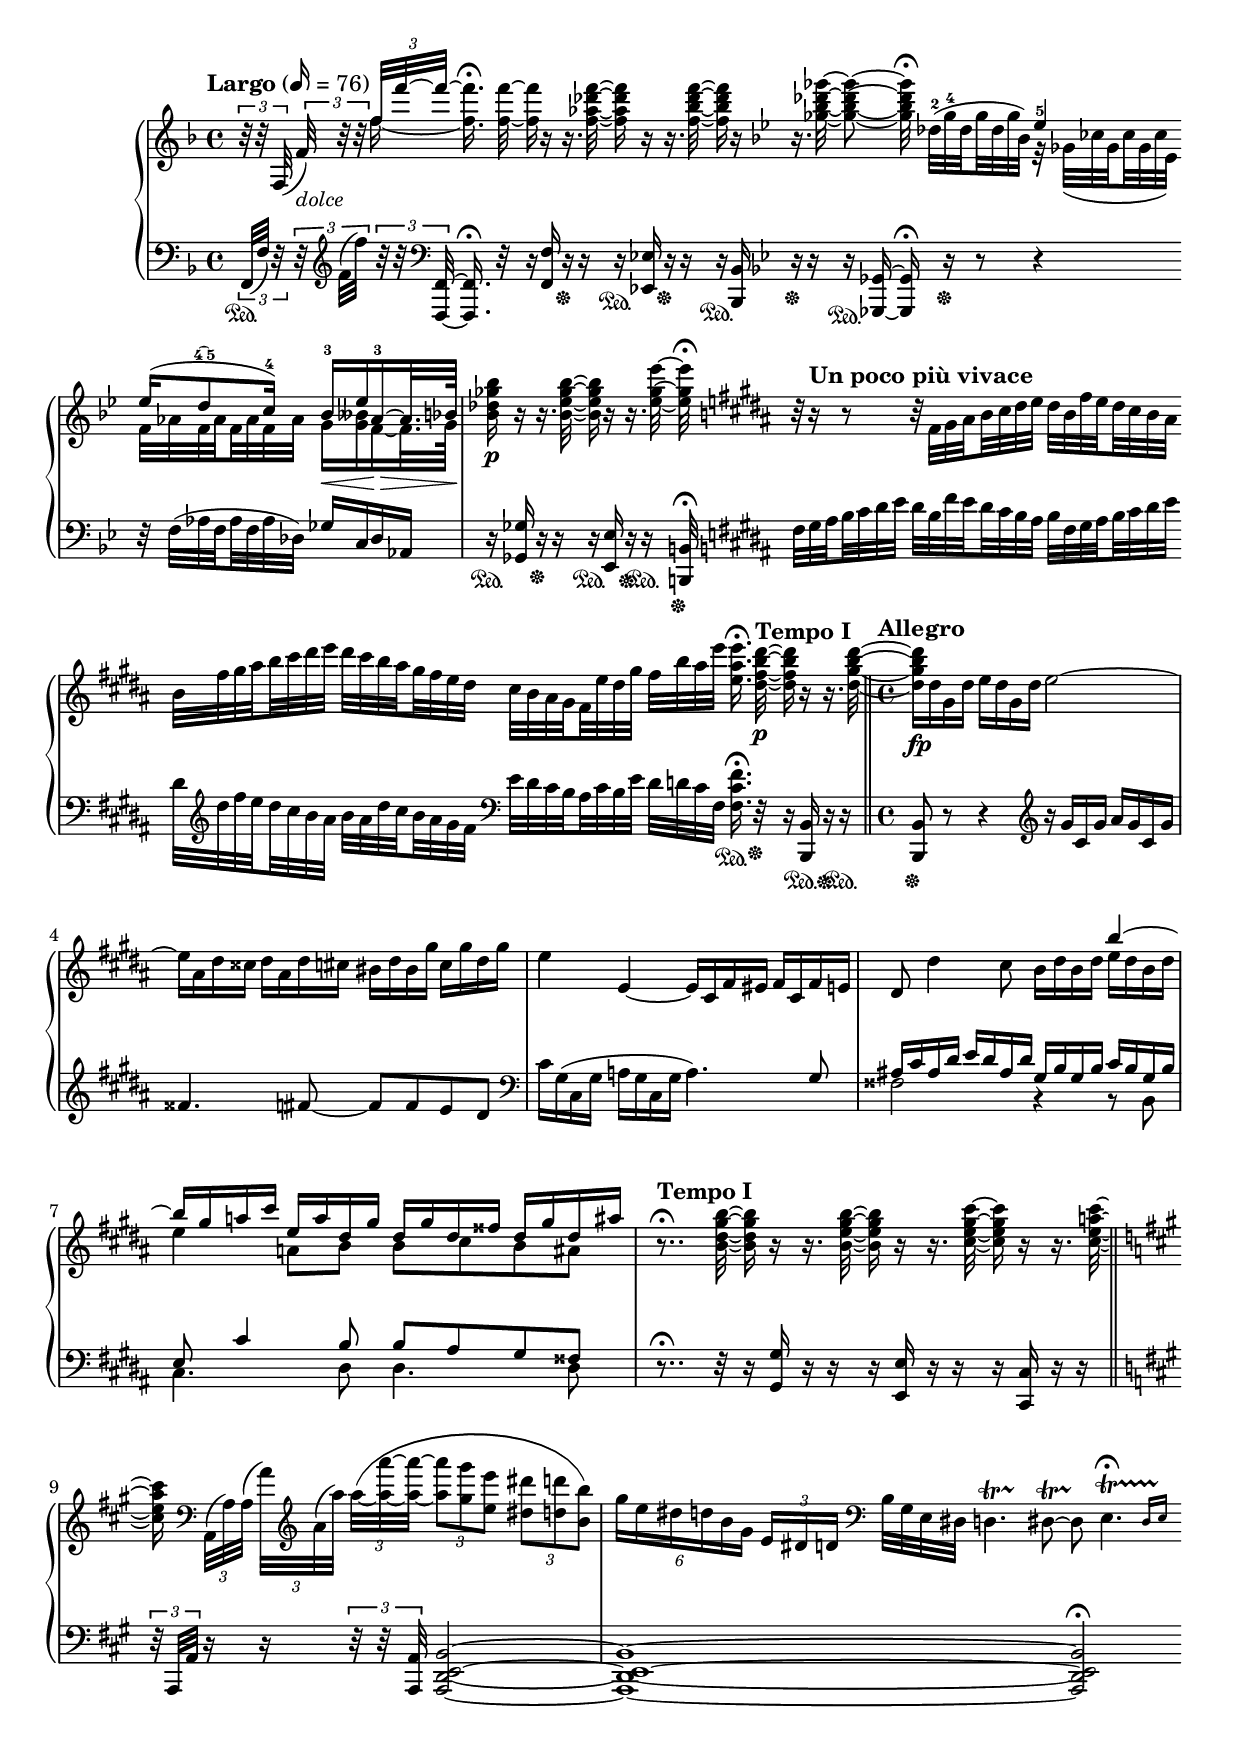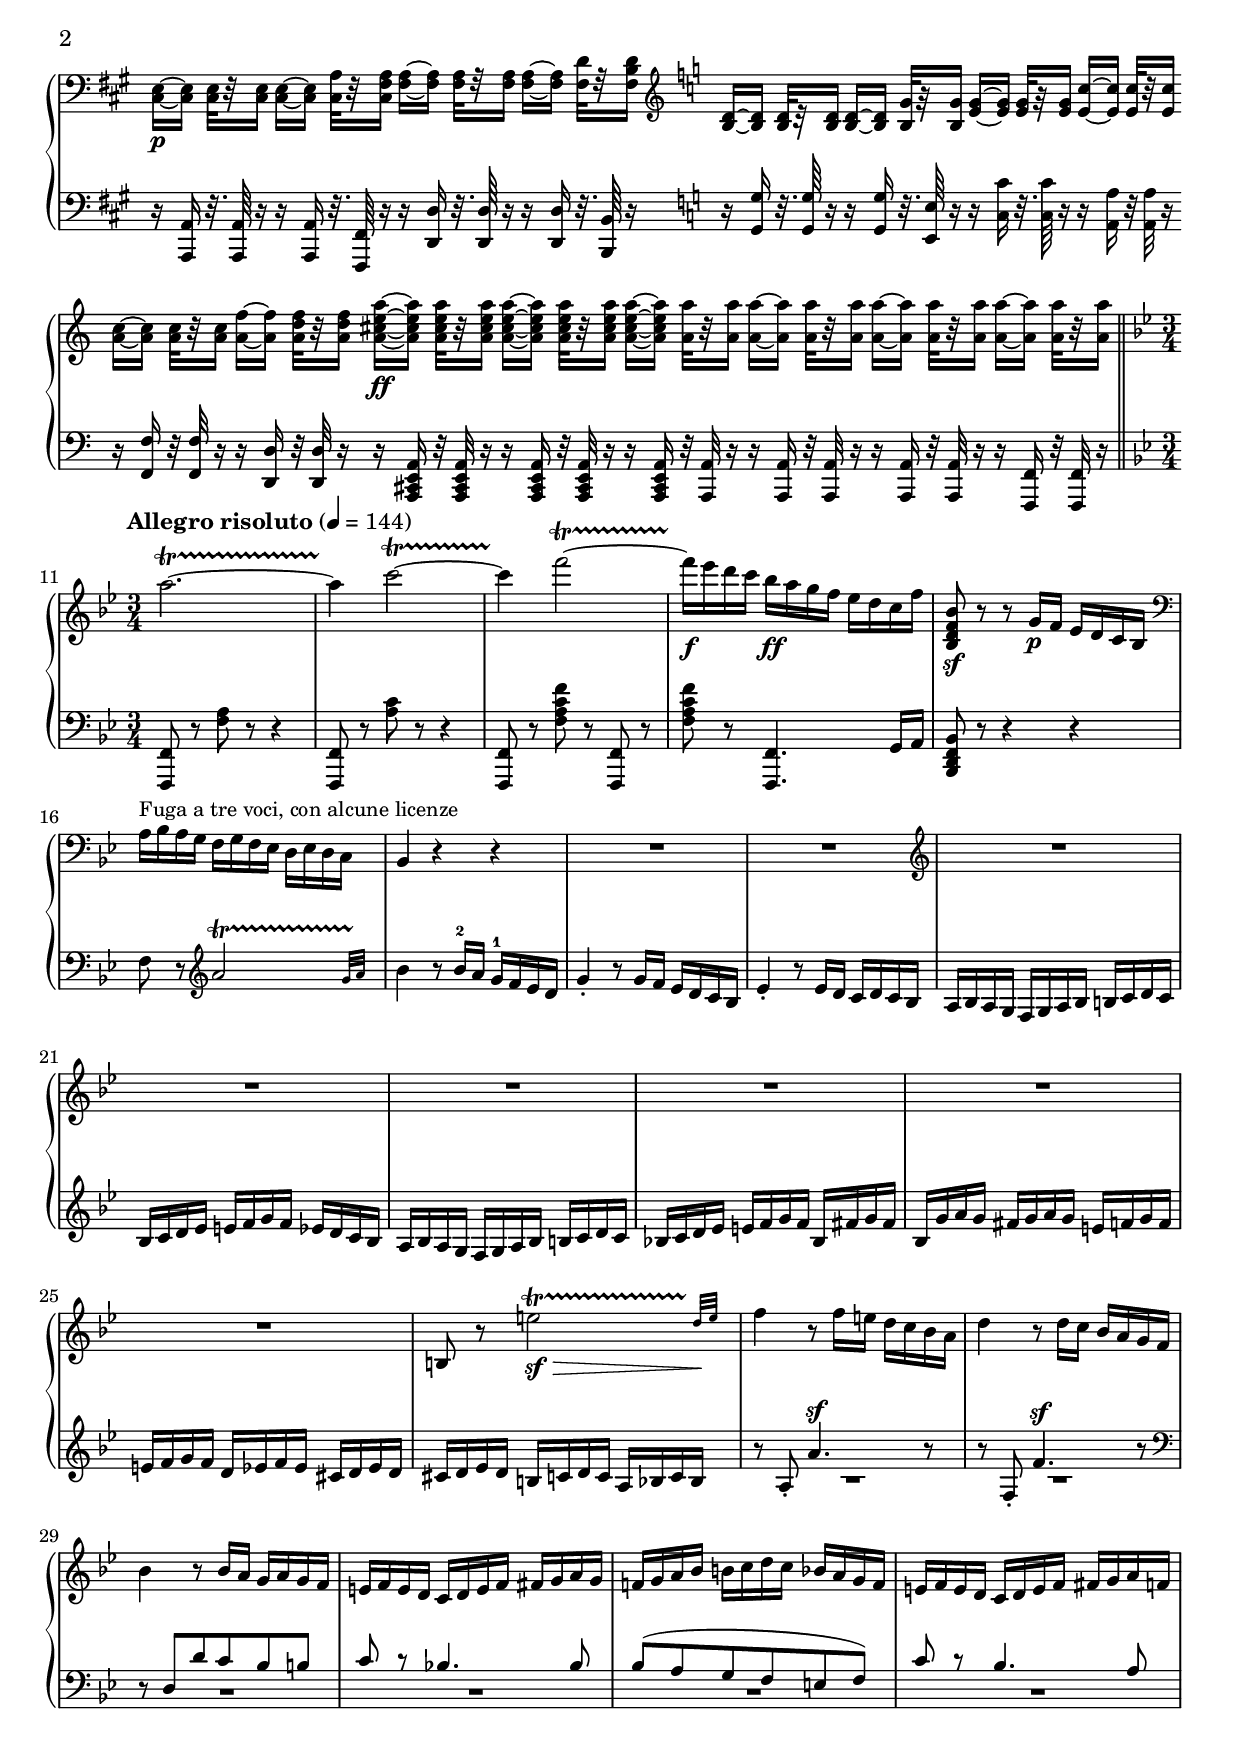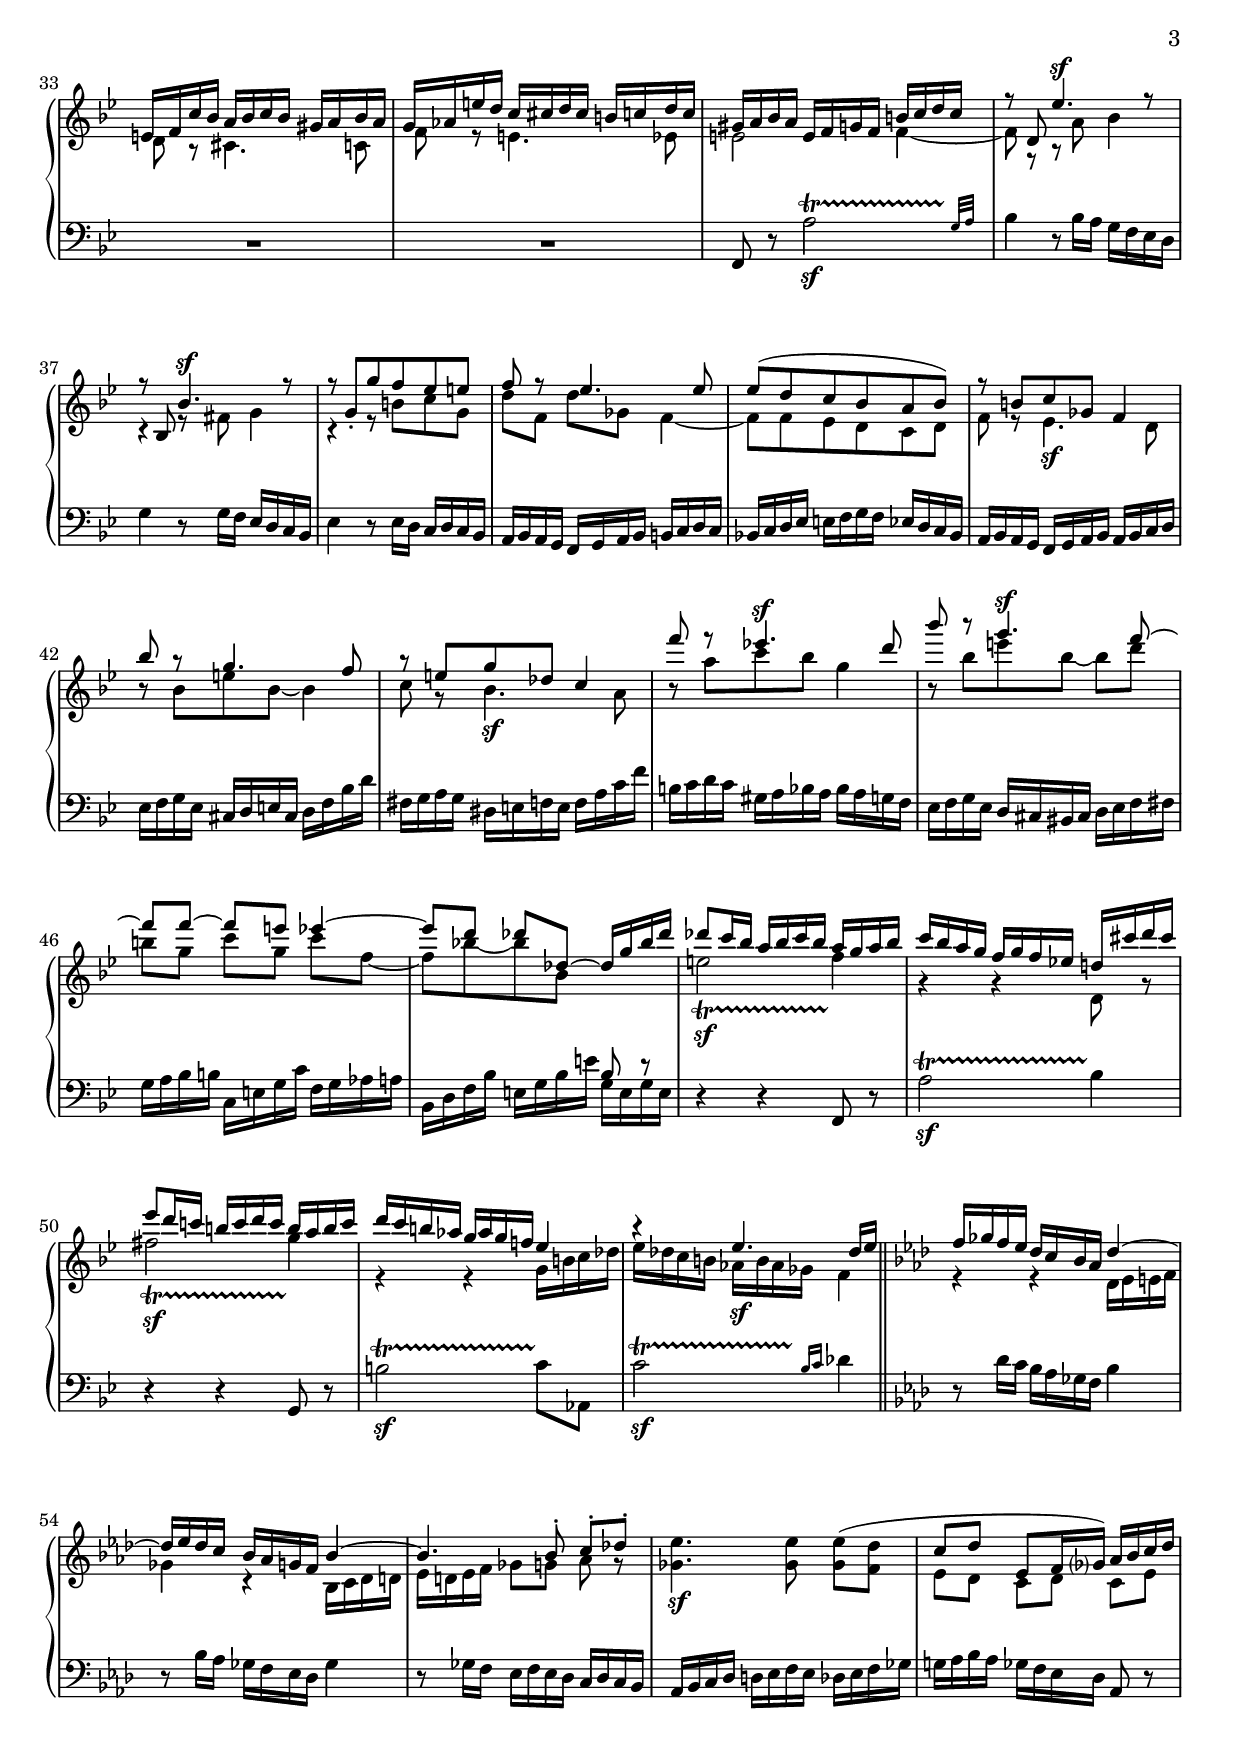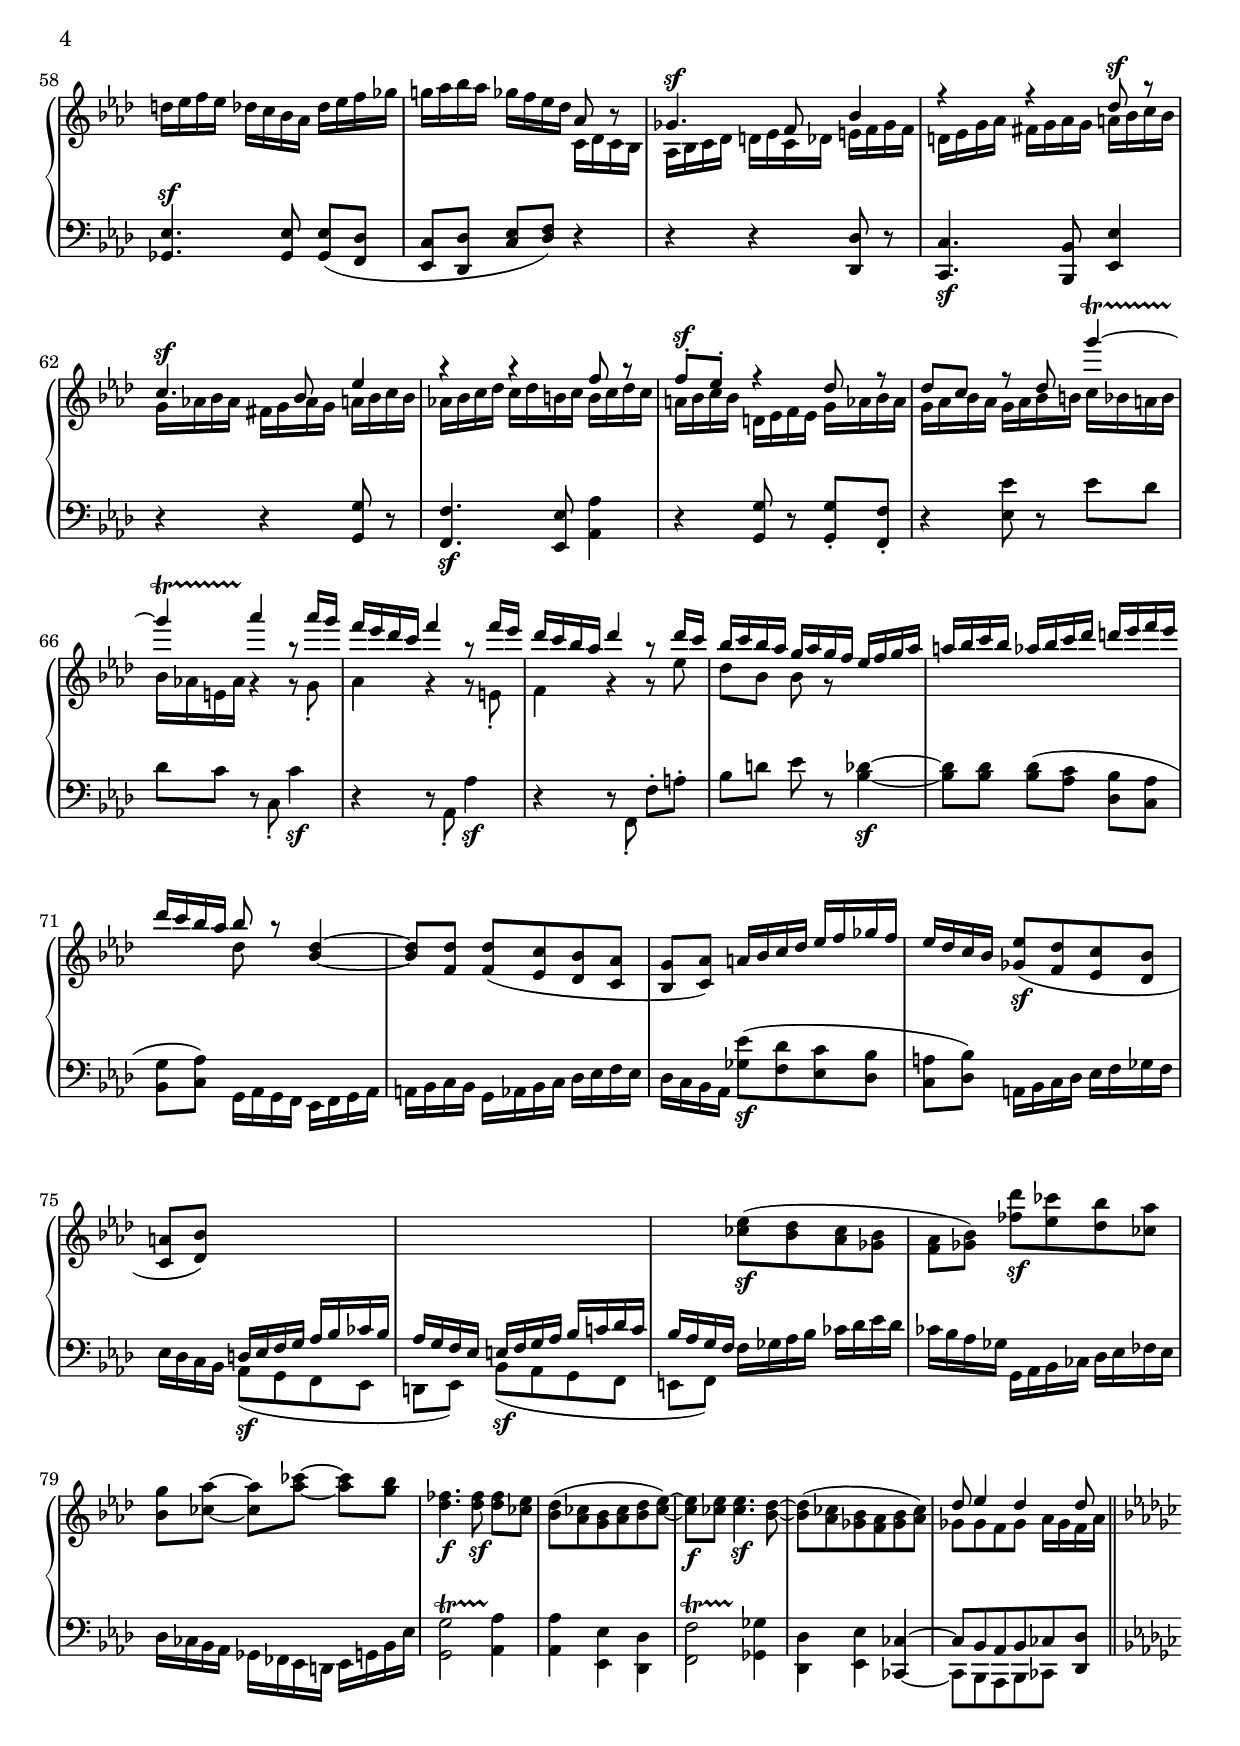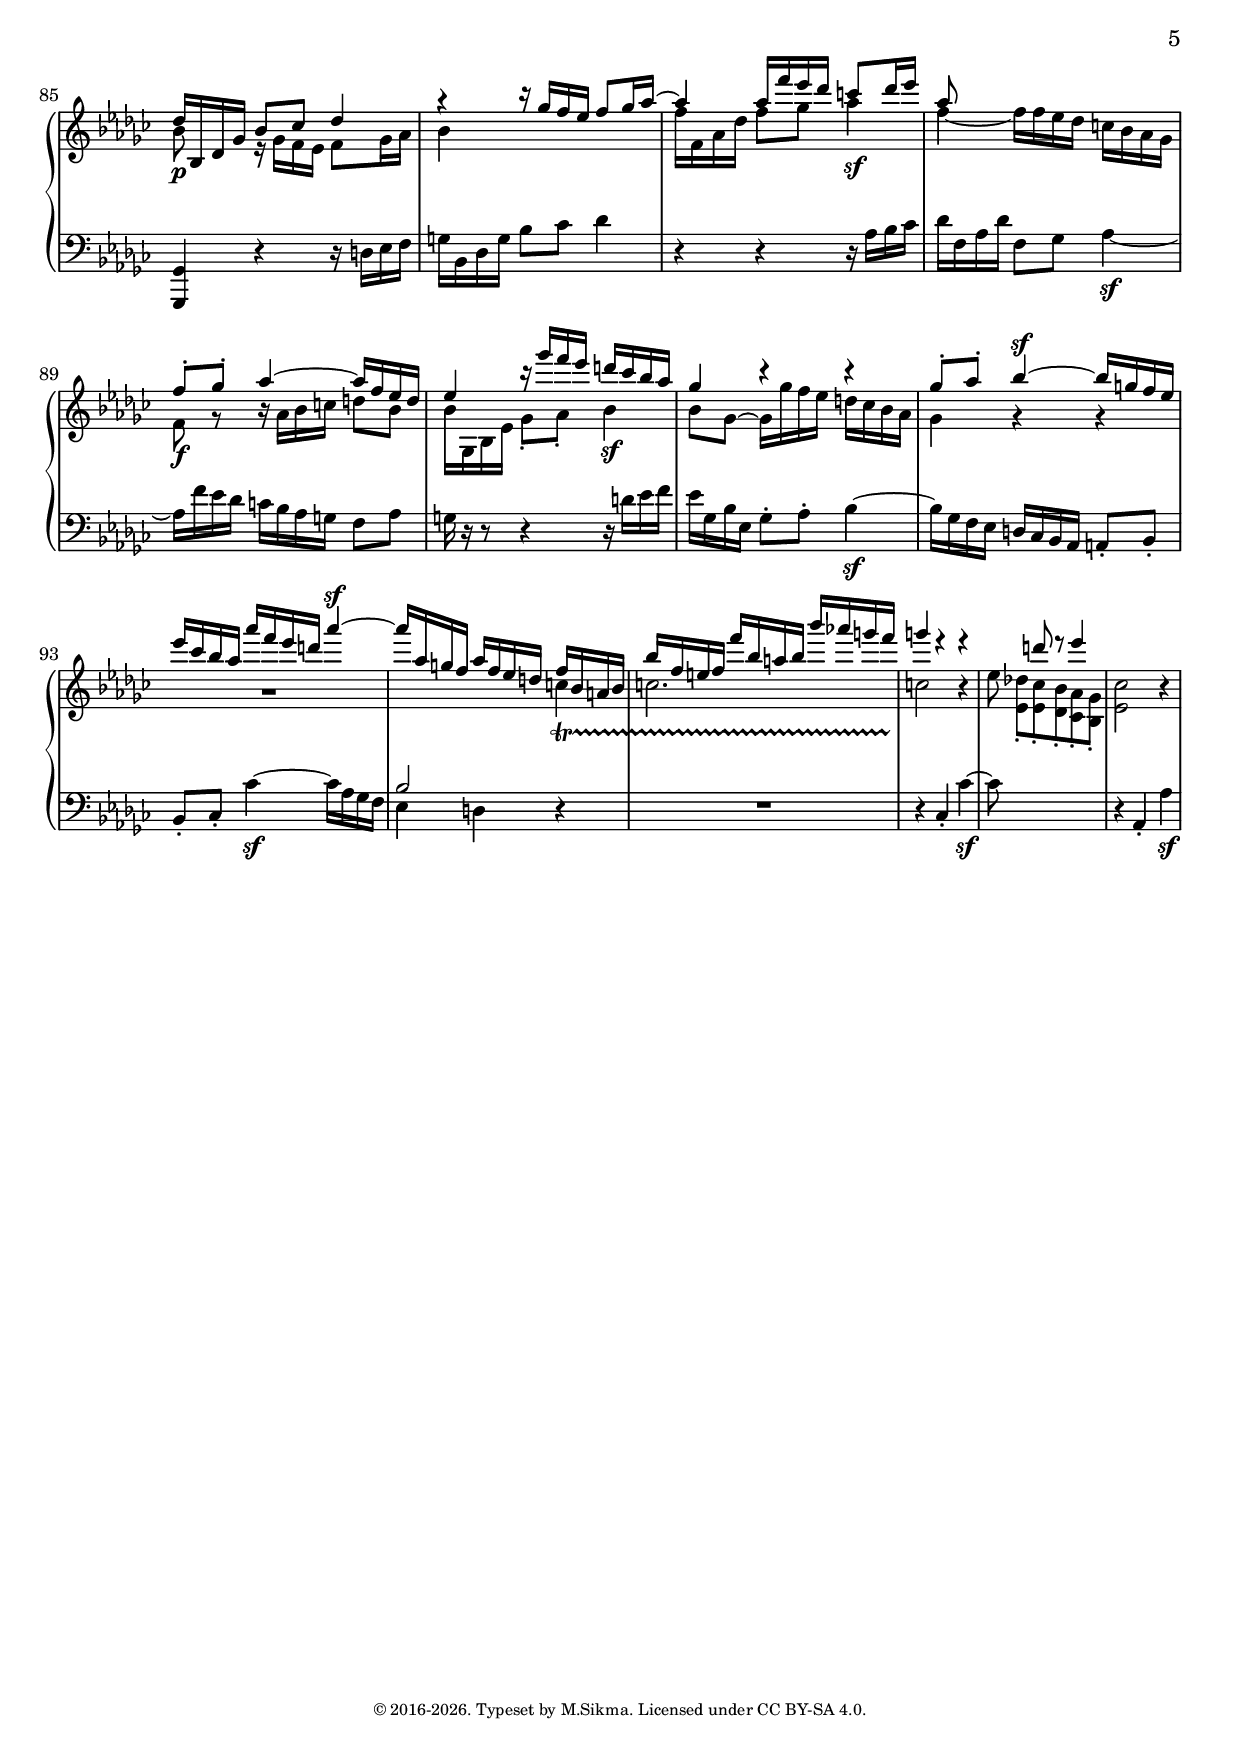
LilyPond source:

%===========================================================================
%    Piano Sonata Op.106 (L.Beethoven) - IV
%===========================================================================
%
%    (C) 2016-2017, Michiel Sikma <michiel@sikma.org>
%    Licensed under CC BY-SA 4.0.
%
%---------------------------------------------------------------------------

\version "2.19.42"
\include "sonata-op106-includes.ily"

%---------------------------------------------------------------------------
%    IV. Largo - Allegro risoluto
%---------------------------------------------------------------------------

four-section-one = {
  \key f \major
  \time 4/4
  \tempo "Largo" 16 = 76
}
% Per la misura si conta nel Largo sempre quattro semicrome, ciò è

\bookpart {
  \paper {
    markup-system-spacing = \std-padding-page-n
    bookTitleMarkup = \std-title-markup-page-n-no-titles
  }
  \header {
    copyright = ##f
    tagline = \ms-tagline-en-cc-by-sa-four
  }
  \score {
    \new PianoStaff \with {
      \std-staff-spacing
    } <<
      \set PianoStaff.connectArpeggios = ##t
      %---------------------------------------------------------------------
      %    Right hand
      %---------------------------------------------------------------------
      \new Staff = "right" \with {
        \std-magnification
        \stdDynSize
        midiInstrument = "acoustic grand"
      } {
        \clef treble \relative c {
          \four-section-one
          \override Tie.minimum-length = #2.75
          \autoBeamOff
          \tuplet 3/2 {
            r32 r
            \once \override Slur.positions = #'(1 . 2)
            f_( \noBeam
          }
          \tuplet 3/2 { f')_\markup { \italic "dolce" } r r }
          % Set the exact duration of this measure. Although the
          % time signature is 4/4, this first measure has an undeterminable
          % length. Based on the notes, it's precisely 140 64th notes long.
          \set Timing.measureLength = #(ly:make-moment 140/64)
          <<
            \relative c'' {
              \tuplet 3/2 { f32-[ f'^~ f^~] }
              % Hiding the stem and flag, since the other voice
              % will take care of proper display.
              \stemDown
              \single \hide Stem
              \single \hide Flag
              f\fermata
            }
            \\
            \relative c'' {
              f16_~ <f f'>16.
            }
          >>
          <f'_~ f'^~>32 16
          r16 r16.
          <f_~ aes_~ des^~ f^~>32 16
          r16 r16.
          <f_~ bes_~ des^~ f^~>32 16
          r16
          \key bes \major
          r16.
          <ges_~ bes_~ des^~ ges^~>32 <ges_~ bes_~ des^~ ges^~>8 32\fermata
          \autoBeamOn
          <<
            \relative c'' {
              \stemDown des32-[^(-2 ges-4
              \set stemRightBeamCount = #1
              des
              \set stemLeftBeamCount = #1
              ges des ges bes,)] \stemUp es4-5
              \bar "" \break
              es16-[^( des8\finger \markup \tied-finger-up #"4" #"5" ces16-4])
              bes16-[-3 es aes,^~-3 aes32. bes64]
            }
            \\
            \relative c'' {
              s8. s32
              r32 ges_(-[ ces
              \set stemRightBeamCount = #1
              ges
              \set stemLeftBeamCount = #1
              ces ges ces es,)]
              f-[ aes f
              \set stemRightBeamCount = #1
              aes
              \set stemLeftBeamCount = #1
              f aes f aes]
              ges16\< <ges beses> f_~\> f32. ges64\!
            }
          >>
          % End of the first measure.
          |
          <bes, des ges bes>16\p r16 r16. <bes_~ es_~ ges^~ bes^~>32 16 r16 r16.
          % Modify the second measure's length as well.
          \set Timing.measureLength = #(ly:make-moment 160/64)
          <es_~ ges^~ es'^~>32 32\fermata
          \key b \major
          r32
          \tempo "Un poco più vivace"
          r16 r8 r32
          \set subdivideBeams = ##t
          \set baseMoment = #(ly:make-moment 1/8)
          \set beatStructure = #'(6 6)
          fis,32-[ gis ais b cis dis e] dis-[ b fis' e dis cis b ais]
          b-[ fis' gis ais b cis dis e] dis-[ cis b ais gis fis e dis]
          cis-[ b ais gis fis e' dis gis] fis-[ b ais e']
          <e, ais e'>16.\fermata \noBeam
          \tempo "Tempo I"
          <dis_~ fis_~ b^~ dis^~>32\p \noBeam
          16 r16 r16.
          <dis_~ gis_~ b^~ dis^~>32
          \tempo "Allegro"
          % End of the second measure.
          |
          \time 4/4
          \bar "||"
          \set subdivideBeams = ##f
          16\fp dis gis, dis'
          e dis gis, dis' e2^~ |
          e16 ais, dis cisis dis ais dis cis bis dis bis gis' cis, gis' dis gis |
          e4 e,4_~ e16 cis fis eis fis cis fis e |
          dis8
          <<
            \relative c''' {
              s4 s4 s8 b4^~ |
              b16 gis a cis e, a dis, gis dis gis dis fisis dis gis dis ais'
            }
            \\
            \relative c'' {
              dis4 cis8 b16 dis b dis e dis b dis |
              e4 a,8 b b cis b ais
            }
          >>
          \tempo "Tempo I"
          |
          % Move the tempo text above the fermata.
          \once \override Staff.TextScript.outside-staff-priority = #500
          \once \override Staff.Script.outside-staff-priority = #0
          r8..\fermata
          <b'_~ dis_~ gis^~ b^~>32 16 r16 r16.
          <b_~ e_~ gis^~ b^~>32 16 r16 r16.
          <cis_~ e_~ gis^~ cis^~>32 16 r16 r16.
          <cis_~ e_~ a^~ cis^~>32
          \bar "||"
          % This measure is 3/4 for some reason.
          \set Timing.measureLength = #(ly:make-moment 3/4)
          \key a \major
          16 \clef bass
          \once \override Slur.positions = #'(-2 . 0)
          \tuplet 3/2 {
            a,,32^(-[ a')
            \once \override Slur.positions = #'(-2 . 0)
            a^(]
          }
          \tuplet 3/2 {
            a')-[ \clef treble
            \once \override Slur.positions = #'(-2 . 0)
            a^( a')]
          }
          \tuplet 3/2 {
            \once \override Slur.positions = #'(-2 . 0)
            a_~^( <a_~ a'^~> <a_~ a'^~>
          }
          \tuplet 3/2 { <a a'>8 <gis gis'> <e e'> }
          \tuplet 3/2 { <dis dis'> <d d'> <b b'>) }
          |
          % Another looooong measure.
          \set Timing.measureLength = #(ly:make-moment 352/64)
          \tuplet 6/4 { gis'16 e dis d b gis }
          \tuplet 3/2 { e-[ dis d] }
          \clef bass
          b32 gis e dis
          \once \override TrillSpanner.bound-details.right.padding = #1.0
          d4. \startTrillSpan
          \once \override TrillSpanner.bound-details.right.padding = #2.0
          dis8^~ \stopTrillSpan \startTrillSpan
          dis
          \once \override Staff.Script.outside-staff-priority = #200
          \once \override TrillSpanner.outside-staff-priority = ##f
          \afterGrace e4.\fermata \startTrillSpan { dis16-[ e] \stopTrillSpan }
          % The long and slow modulation from B major to A major to B flat major.
          \clef bass
          \bar ""
          \break
          <cis_~ e^~>16\p 16 32-[ r32 <cis e>16] <cis_~ e^~>16-[ 16]
          <cis a'>32-[ r32 <cis fis a>16] <fis_~ a^~>16-[ 16]
          <fis a>32-[ r32 <fis a>16] <fis_~ a^~>16-[ 16]
          <fis d'>32-[ r32 <fis b d>16]
          \clef treble
          \key c \major
          <b_~ d^~>16-[ 16] <b d>32-[ r32 <b d>16] <b_~ d^~>16-[ 16]
          <b g'>32-[ r32 <b g'>16] <e_~ g^~>16-[ 16] <e g>32-[ r32 <e g>16]
          <e_~ c'^~>16-[ 16] <e c'>32-[ r32 <e c'>16]
          \bar ""
          \break
          <a_~ c^~>16-[ 16] <a c>32-[ r32 <a c>16] <a_~ f'^~>16-[ 16]
          <a d f>32-[ r32 <a d f>16]
          <a_~ cis_~ e^~ a^~>16-[\ff 16] <a cis e a>32-[ r32 <a cis e a>16]
          <a_~ cis_~ e^~ a^~>16-[ 16] <a cis e a>32-[ r32 <a cis e a>16]
          <a_~ cis_~ e^~ a^~>16-[ 16]
          <a a'>32-[ r32 <a a'>16] <a_~ a'^~>16-[ 16]
          <a a'>32-[ r32 <a a'>16] <a_~ a'^~>16-[ 16]
          <a a'>32-[ r32 <a a'>16] <a_~ a'^~>16-[ 16]
          <a a'>32-[ r32 <a a'>16]
          \bar "||"
          \key bes \major
          \time 3/4
          \break
          \once \override TrillSpanner.bound-details.right.padding = #-1.0
          \tempo "Allegro risoluto" 4 = 144
          a'2.^~\startTrillSpan | a4 \stopTrillSpan
          \once \override TrillSpanner.bound-details.right.padding = #-1.0
          c2^~ \startTrillSpan | c4 \stopTrillSpan
          \once \override TrillSpanner.bound-details.right.padding = #-1.0
          \once \override Slur.positions = #'(6.1 . 0)
          \once \override Slur.eccentricity = #1.25
          \once \override Slur.height-limit = #6.5
          f2^~ \startTrillSpan | f16\f \stopTrillSpan
          es d c bes\ff a g f es d c f |
          <bes,, d f bes>8\sf r8 r8 g'16-[\p f] es d c bes
          \clef bass |
          \break
          % Start of the fuga section.
          % "Three part fugue with some license"
          a16^\markup { "Fuga a tre voci, con alcune licenze" } bes a g
          f g f es d es d c |
          bes4 r4 r4 |
          R2. |
          R2. \clef treble |
          R2. |
          R2. |
          R2. |
          R2. |
          R2. |
          R2. |
          b'8 r8 \afterGrace e'2\sf\>\startTrillSpan { d32\!\stopTrillSpan e } |
          f4 r8 f16 e d c bes a |
          d4 r8 d16 c bes a g f |
          bes4 r8 bes16 a g a g f |
          e f e d c d e f fis g a g |
          f! g a bes b c d c bes a g f |
          e f e d c d e f fis g a f |
          <<
            \relative c' {
              e f c' bes a bes c bes gis a bes a
              |
              g as e' d c cis d cis b c d c
              |
              gis a bes a e f g f b c d c
              |
              \relative c'' f8\rest d,8 es'4.^\sf \relative c'' f8\rest
              |
              \relative c'' f8\rest bes,8 bes'4.^\sf \relative c'' f8\rest
              |
              \relative c'' f8\rest g8_.-[ g' f es e]
              |
              f8 \relative c'' f8\rest es4. es8
              |
              es8-[^( d c bes a bes])
              |
              \relative c'' f8\rest b8-[ c ges] f4
              |
              bes'8 \relative c''' a8\rest g4. f8
              |
              \relative c''' a8\rest
              % Neutral as per London. Es in original edition.
              e8-[ g des] c4
              |
              f'8 \relative c''' f8\rest es!4.^\sf d8
              |
              bes'8 \relative c'''' b8\rest g4.^\sf f8^~
              |
              f8-[ f^~]
              f8-[ e] es4^~
              |
              es8-[ d] des8-[ des,^~] des16-[ g bes des]
              |
              des8-[ c16 bes] a-[ bes c bes] a g a bes
              |
              c bes a g f g f es! d! cis' d cis
              |
              es8-[ d16 c!] b c d c b a b c
              |
              d16 c b as g as g f! es4
              |
              \relative c''' b4\rest
              es4.\sf des16-[ es]
              |
              f16 ges f es des c bes as des4^~
              |
              des16 es des c bes as g f bes4^~
              |
              bes4. bes8^. c8-[^. des!^.]
              |
              \stemDown <ges, es'>4._\sf 8 8-[^( <f des'>]
              |
              \stemUp
              c'8-[ des] es,8-[ f16 ges?)] as bes c des
              |
              s2.
              |
              s2 as8 b8\rest
              |
              % Todo: put sf in parentheses
              ges4.^\sf f8 bes4
              |
              \relative c'' { f4\rest f4\rest } des8^\sf \relative c''' a8\rest
              |
              c4.^\sf bes8 es4
              |
              \relative c''' { a4\rest a4\rest } f8 \relative c''' a8\rest
              |
              f8^\sf^.-[ es^.] \relative c'' f4\rest des8 \relative c'' f8\rest
              |
              des8-[ c] \relative c'' f8\rest des8 g'4^~\startTrillSpan
              |
              g4 as4\stopTrillSpan \relative c''' a8\rest as16-[ g]
              |
              f es des c f4 \relative c''' { a8\rest } f16-[ es]
              |
              des c bes as des4 \relative c''' { a8\rest } des16-[ c]
              |
              bes16 c bes as g as g f es f g as
              |
              a bes c bes as bes c des d es f es
              |
              des c bes as bes8
              \relative c''' { a8\rest }
              <bes,_~ des^~>4
              |
              <bes des>8-[ <f des'>] <f des'>_( <es c'> <des bes'> <c as'>
              |
              <bes g'>8-[ <c as'>])
              a'16 bes c des es f ges f
              |
              es des c bes
              <ges es'>8_(\sf <f des'> <es c'> <des bes'>
              |
              <c a'>-[ <des bes'>])
              s2
              |
              s2.
              |
              s4
              \stemDown
              <ces' es>8\sf-[^( <bes des> <as ces> <ges bes>]
              |
              <f as>-[ <ges bes>]) \stemNeutral <fes' des'>\sf-[ <es ces'> <des bes'> <ces as'>]
              |
            }
            \\
            \relative c' {
              d8 b8\rest cis4. c8
              |
              f8 e8\rest e4. es8
              |
              e2 f4_~
              |
              f8 \relative c' { g8\rest b8\rest } a8 bes4
              |
              \relative c' { c4\rest e8\rest } fis8 g4
              |
              \relative c' { c4\rest e8\rest } b8-[ c g]
              |
              d'8-[ f,] d'8-[ ges,] f4_~
              |
              f8 f es d c d
              |
              f8 \relative c' { e8\rest } es4._\sf d8
              |
              \relative c'' { b8\rest } bes'8-[ e bes_~] bes4
              |
              c8 \relative c'' { g8\rest } bes4._\sf a8
              |
              \relative c'' { b8\rest } a'8-[ c bes] g4
              |
              \relative c'' { b8\rest } bes8-[ e bes_~] bes8-[ d]
              |
              b8-[ g] c-[ g] c-[ f,_~]
              |
              f8 bes!_~ bes bes,
              s4
              |
              \trillSpanDown
              e2\sf\startTrillSpan f4\stopTrillSpan
              |
              \relative c'' { g4\rest g4\rest }
              d,8
              \relative c'' g8\rest
              |
              fis'2\startTrillSpan_\sf g4\stopTrillSpan
              |
              \relative c' { e4\rest e4\rest }
              g,16 b c des
              |
              es des c b as b as ges f4
              |
              \bar "||"
              \key f \minor
              \relative c' { e4\rest e4\rest }
              des16-[ es e f]
              |
              ges4 \relative c' c4\rest bes,16-[ c des d]
              |
              es d es f ges8-[ g] as \relative c'' g8\rest
              |
              s2.
              |
              es8-[ des] c-[ des] c-[ es]
              |
              d'16 es f es des c bes as des es f ges
              |
              g! as bes as ges f es des c, des c bes
              |
              as bes c des d es c des e f ges f
              |
              d es g as fis g as g a bes c bes
              |
              g as! bes as fis g as g a bes c bes
              |
              as! bes c des c des b c b c des c
              |
              a bes c bes d, es f es g as! bes as
              |
              g as bes as g as bes b c bes a bes
              |
              bes as! e as \relative c'' { g4\rest g8\rest } g8_.
              |
              as4 \relative c'' { g4\rest g8\rest } e8_.
              |
              f4 \relative c'' { g4\rest g8\rest } es'8
              |
              des8-[ bes] bes8
              \relative c'' { g8\rest } s4
              |
              s2.
              |
              s4 des8 s8 s4
              |
            }
          >>
          <bes g'>8-[ <ces_~ as'^~>]
          <ces as'>8-[ <as'_~ ces^~>]
          <as ces> <g bes>
          |
          <des fes>4.\f 8\sf 8-[ <ces es>]
          |
          <bes des>^( <as ces> <g bes> <as ces> <bes des> <ces_~ es^~>)
          |
          <ces es>8\f-[ 8] 4.\sf <bes_~ des^~>8
          |
          \stemDown
          <bes des>-[^( <as ces> <ges bes> <f as> <ges bes> <as ces>])
          \stemNeutral
          |
          <<
            \relative c'' {
              des8 es4 des des8
              |
              \bar "||"
              \key ges \major
              des16-[ bes, des ges]
              % TODO: staccato marks here?
              bes8-[ ces] des4
              |
              \relative c''' { a4\rest c16\rest }
              ges16-[ f es] f8-[ ges16 as^~]
              |
              as4 as16-[ f' es des] c8-[ des16 es]
              |
              as,8 s8 s2
              |
              f8-[^. ges^.] as4^~ as16-[ f es d]
              |
              es4 \relative c''' { c16\rest } ges'16-[ f es]
              d ces bes as
              |
              ges4 \relative c''' { c4\rest c4\rest }
              |
              ges8^.-[ as^.] bes4^~^\sf bes16-[ g f es]
              |
              es'16 ces bes as as' f es d as'4^\sf^~
              |
              as16 as, g f as f es d f bes, a bes
              |
              bes' f e f f' bes, a bes bes' as! g f
              |
              g4
              % TODO: double check height of these rests.
              \relative c''' { e4\rest e4\rest }
              |
              s4 d8 \relative c''' { e8\rest } es4
              |
            }
            \\
            \relative c'' {
              ges8-[ ges f ges]
              as16 ges f as
              |
              bes8\p s8 \relative c' { e16\rest }
              ges16-[ f es]
              f8-[ ges16 as]
              |
              bes4 s4 s4
              |
              f'16-[ f, as des]
              f8-[ ges]
              as4\sf
              |
              f4_~ f16 f es des c bes as ges
              |
              f8\f \relative c'' { g8\rest b16\rest }
              as16-[ bes c] d8-[ bes]
              |
              bes16 ges, bes es
              ges8_.-[ as_.] bes4\sf
              |
              bes8-[ ges^~] ges16 ges' f es
              d ces bes as
              |
              ges4 \relative c'' { g4\rest g4\rest }
              |
              % TODO: check position of rest
              \override MultiMeasureRest.staff-position = #-2
              R2.
              |
              % TODO: r2 here?
              s2
              \trillSpanDown
              % TODO: end this trill at the bar line.
              c4\startTrillSpan
              |
              c2.
              |
              c2\stopTrillSpan
              \relative c'' { b4\rest }
              |
              es8 <es, des'!>_.-[ <es ces'>_. <des bes'>_. <ces as'>_. <bes ges'>_.]
              |
              <es ces'>2
              \relative c'' { b4\rest }
              |
              
            }
          >>
        }
      }
      %---------------------------------------------------------------------
      %    Left hand
      %---------------------------------------------------------------------
      \new Staff = "left" \with {
        \std-magnification
        \stdDynSize
        midiInstrument = "acoustic grand"
      } {
        \clef bass \relative c, {
          \four-section-one
          \override Tie.minimum-length = #2.75
          \autoBeamOff
          \stemUp
          \tupletDown
          \once \override Slur.positions = #'(0 . 1)
          \once \override TupletBracket.positions = #'(-3.7 . -3.7)
          \tuplet 3/2 { f32-[\sustainOn_( f')] r32 }
          \tupletUp
          \stemDown
          \once \override TupletBracket.positions = #'(3.1 . 3.4)
          \tuplet 3/2 {
            r32 \clef treble
            \once \override Slur.positions = #'(-1 . 1)
            f'^(-[ f')]
          }
          \once \override TupletBracket.positions = #'(3.4 . 3.4)
          \once \override Score.NoteColumn.X-offset = 0.8
          \tuplet 3/2 { r32 r \clef bass \stemNeutral <f,,,,_~ f'^~> }
          <f f'>16.\fermata r32 r16
          <f' f'>16 r16\sustainOff r16 r16\sustainOn
          <es es'> r16\sustainOff r16 r16\sustainOn
          <bes bes'> \key bes \major r16\sustainOff r16 r16\sustainOn
          <ges_~ ges'^~> <ges ges'>\fermata r16\sustainOff r8 r4
          % Breaking to the next line here.
          \autoBeamOn
          r32 f''32-[^( aes
          \set stemRightBeamCount = #1
          f
          \set stemLeftBeamCount = #1
          aes f aes des,)] ges16 c, des aes
          % End of the first measure
          |
          r16\sustainOn <ges ges'> r16\sustainOff r16
          r16\sustainOn <es es'> r16\sustainOff
          r16\sustainOn <b b'>32\fermata \noBeam \sustainOff
          % Un poco più vivace
          \key b \major
          \set subdivideBeams = ##t
          \set baseMoment = #(ly:make-moment 1/8)
          \set beatStructure = #'(6 6)
          \stemDown
          fis''32-[ gis ais b cis dis e] dis-[ b fis' e dis cis b ais]
          b-[ fis gis ais b cis dis e]
          % Force another break to the next page.
          \bar "" \break
          dis-[ \clef treble dis' fis e dis cis b ais]
          b-[ ais dis cis b ais gis fis] \clef bass e-[ dis cis b ais cis b e] dis-[ d cis fis,]
          <fis cis' fis>16.\fermata\sustainOn
          \stemNeutral
          r32\sustainOff r16 <b,, b'>16\sustainOn r16\sustainOff r16\sustainOn
          \bar "||"
          <b b'>8\sustainOff r8 r4 \clef treble r16
          \set subdivideBeams = ##f
          gis'''16 cis, gis' ais gis cis, gis' |
          fisis4. fis8_~ fis8 8 e dis \clef bass |
          cis16 gis^( cis, gis' a gis cis, gis' a4.)
          <<
            \relative c' {
              \once \override Slur.positions = #'(1 . 2)
              gis8 |
              ais!16 cis ais dis e dis ais dis gis, b gis b cis b gis b |
              e,8 cis'4 b8 \noBeam 8 ais gis fisis
            }
            \\
            \relative c {
              s8 |
              fisis2 b,4\rest b8\rest b8 |
              cis4. dis8 dis4. dis8 |
            }
          >>
          r8..\fermata r32 r16 <gis, gis'>16
          r16 r r <e e'>
          r r r <cis cis'> r r
          \bar "||"
          \key a \major
          \tuplet 3/2 { r32 a a' } r16 r16
          \tuplet 3/2 { r32 r32 <a, a'> }
          <a_~ d_~ e^~ b'^~>2 |
          <a_~ d_~ e^~ b'^~>1 2\fermata
          % Modulation section.
          r16 <a a'>16 r32. <a a'>64 r16 r16 <a a'>16 r32.
          <fis fis'>64 r16 r16
          <d' d'>16 r32. <d d'>64 r16 r16 <d d'>16 r32.
          <b b'>64 r16
          \key c \major
          r16
          <g' g'>16 r32. <g g'>64 r16 r16 <g g'>16 r32.
          <e e'>64 r16 r16
          <c' c'>16 r32. <c c'>64 r16 r16
          <a a'>16 r32 <a a'>32 r16
          \bar ""
          \break
          r16
          <f f'>16 r32 <f f'>32 r16 r16
          <d d'>16 r32 <d d'>32 r16 r16
          <a cis e a>16 r32 <a cis e a>32 r16 r16
          <a cis e a>16 r32 <a cis e a>32 r16 r16
          <a cis e a>16 r32 <a a'>32 r16 r16
          <a a'>16 r32 <a a'>32 r16 r16
          <a a'>16 r32 <a a'>32 r16 r16
          <f f'>16 r32 <f f'>32 r16
          \bar "||"
          \key bes \major
          \time 3/4
          <f f'>8 r8 <f'' a> r8 r4 |
          <f,, f'>8 r8 <a'' c> r8 r4 |
          <f,, f'>8 r8 <f'' a c f>8 r8 <f,, f'>8 r8 |
          <f'' a c f> r8 <f,, f'>4. g'16 a |
          <bes, d f bes>8 r8 r4 r4 |
          f''8 r8 \clef treble \afterGrace a'2\startTrillSpan { g32 a\stopTrillSpan } |
          bes4 r8 bes16-2 a g-1 f es d |
          g4-. r8 g16 f es d c bes |
          es4-. r8 es16 d c d c bes |
          a bes a g f g a bes b c d c |
          bes c d es e f g f es d c bes |
          a bes a g f g a bes b c d c |
          bes! c d es e f g f bes, fis' g fis |
          bes, g' a g fis g a g e f g f |
          e f g f d es f es cis d es d |
          cis d es d b c d c a bes c bes |
          <<
            \relative c' {
              \relative c'' b8\rest a8_. a'4.^\sf \relative c'' b8\rest |
              \relative c'' b8\rest f,8_. f'4.^\sf \relative c'' b8\rest |
              \clef bass
              \relative c d8\rest d,8-[ d' c bes b]
              |
              c8 \relative c \relative c' c8\rest bes!4. bes8
              |
              bes8-[^( a g f e f)]
              |
              c'8 \relative c' c8\rest bes4. a8
              |
              
            }
            \\
            \relative c' {
              \override MultiMeasureRest.staff-position = #-8
              R2.
              |
              R2.
              |
              \override MultiMeasureRest.staff-position = #-2
              R2.
              |
              R2.
              |
              R2.
              |
              R2.
              |
              R2.
              |
              R2.
              |
              \trillSpanUp
              \stemUp f,,8 \stemDown \relative c d8\rest \afterGrace a'2\sf\startTrillSpan { \stemUp g32\stopTrillSpan a \stemNeutral }
            }
          >>
          bes4 r8 bes16 a g f es d
          |
          g4 r8 g16 f es d c bes
          |
          es4 r8 es16 d c d c bes
          |
          a bes a g f g a bes b c d c
          |
          bes! c d es e f g f es d c bes
          |
          a bes a g f g a bes a bes c d
          |
          es f g es cis d e cis d f bes d
          |
          fis, g a g dis e f! e f a c f
          |
          b, c d c gis a bes a bes a g! f
          |
          es f g es d cis bis cis d
          % Unsure whether this should be an es or an e.
          % Henle is unsure too.
          es
          f fis
          |
          g a bes b c, e! g c
          f, g as a
          |
          bes, d f bes
          e, g bes e
          <<
            \relative c' {
              bes8 d8\rest
            }
            \\
            \relative c'' {
              g,16 e g e
            }
          >>
          |
          r4 r4 f,,8 r8
          |
          \trillSpanUp
          a'2_\sf\startTrillSpan bes4\stopTrillSpan
          |
          r4 r4 g,8 r8
          |
          b'2_\sf\startTrillSpan c8\stopTrillSpan-[ as,]
          |
          \afterGrace c'2_\sf\startTrillSpan { bes16-[\stopTrillSpan c] } des4
          |
          \key f \minor
          r8 des16-[ c] bes as ges f bes4
          |
          r8 bes16-[ as] ges f es des ges4
          |
          r8 ges16-[ f] es f es des c des c bes
          |
          as16 bes c des d es f es des es f ges
          |
          g! as bes as ges f es des as8 r8
          |
          <ges es'>4.^\sf 8 8-[_( <f des'>]
          |
          \stemUp <es c'>8-[ <des des'>] <c' es>-[ <des f>)] r4 \stemNeutral
          |
          r4 r4 <des, des'>8 r8
          |
          <c c'>4.\sf <bes bes'>8 <es es'>4
          |
          r4 r4 <g g'>8 r8
          |
          % Todo: put \sf in parentheses
          <f f'>4._\sf <es es'>8 <as as'>4
          |
          r4 <g g'>8 r8 <g g'>8_.-[ <f f'>-.]
          |
          r4 <es' es'>8 r8 es'8-[ des]
          |
          des-[ c] r8 \stemDown c,8_. c'4_\sf
          |
          r4 r8 as,8_. as'4_\sf
          |
          r4 r8 f,8_. f'8^.-[ a^.]
          |
          bes8-[ d] es8 r8 <bes_~ des^~>4_\sf
          |
          <bes des>8-[ 8] 8-[^( <as c>] <des, bes'>-[ <c as'>]
          |
          <bes g'>-[ <c as'>])
          g16 as g f es f g as
          |
          a bes c bes g as bes c des es f es
          |
          des c bes as
          <ges' es'>8\sf^( <f des'> <es c'> <des bes'>
          |
          <c a'> <des bes'>)
          a16 bes c des es f ges f
          |
          es des c bes
          <<
            \relative c {
              d16 es f g as bes ces bes
              |
              as g f es e f g as bes c! des c
              |
              bes as g f
            }
            \\
            \relative c {
              as8\sf_( g f es
              |
              d-[ es)] bes'8\sf_( as g f
              |
              e-[ f)]
            }
          >>
          f'16 ges as bes ces des es des
          |
          ces bes as ges g, as bes ces des es fes es
          |
          des ces bes as ges fes es d es g bes es
          |
          % TODO: the trill is on the top note.
          % This is as per Artaria but it it's not very clear.
          <g, g'>2\startTrillSpan <as as'>4\stopTrillSpan
          |
          <as as'>4 <es es'> <des des'>
          |
          <f f'>2\startTrillSpan <ges ges'>4\stopTrillSpan
          |
          <des des'>4 <es es'>
          <<
            \relative c {
              ces4^~
              |
              ces8-[ bes as bes ces des]
            }
            \\
            \relative c, {
              \voiceOne ces4_~
              \voiceTwo
              |
              ces8-[ bes as bes ces]
              \once \hide Flag
              \voiceOne des
            }
          >>
          |
          \key ges \major
          \stemNeutral <ges, ges'>4 r4 r16 d''16-[ es f]
          |
          g16-[ bes, des g]
          bes8-[ ces] des4
          |
          r4 r4 r16 as16-[ bes ces]
          |
          des16-[ f, as des]
          % TODO: staccato marks here?
          f,8-[ ges] as4\sf_~
          |
          as16-[ f' es des]
          c bes as g
          f8-[ as]
          |
          g16 r16 r8 r4 r16 d'16-[ es f]
          |
          es16-[ ges, bes es,] ges8^.-[ as^.]
          bes4^~\sf
          |
          bes16-[ ges f es] d-[ ces bes as]
          a8_.-[ bes_.]
          |
          bes8_.-[ ces_.] ces'4^~\sf ces16 as ges f
          |
          <<
            \relative c' {
              bes2
            }
            \\
            \relative c {
              es4 d
            }
          >>
          r4
          |
          R2.
          |
          r4
          % TODO: display in voice one?
          ces4_. ces'4^~\sf
          |
          ces8
          s8 s2
          |
          r4
          as,4_. as'4\sf
          |
          % TODO: second as shouldn't be an 8 like the preceding?
          
        }
      }
    >>
    \layout {
      \context {
        \Score
        \override SpacingSpanner.common-shortest-duration = #(ly:make-moment 1/8)
        \consists #Span_stem_engraver
      }
    }
    \midi {
      \tempo 4 = 60
    }
  }
}
